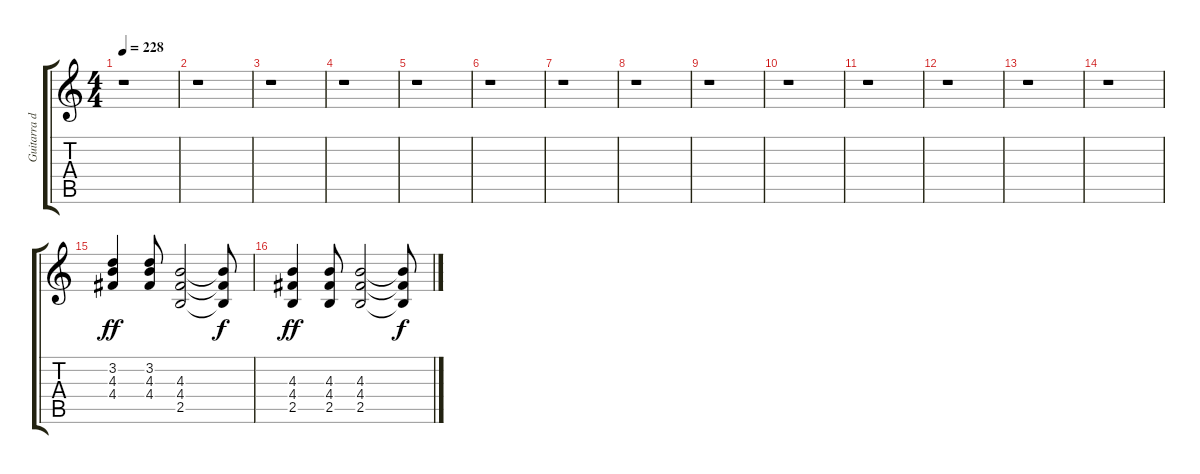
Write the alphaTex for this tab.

\track ("Guitarra de Apoyo" "Guitarra d") {instrument distortionguitar}
\staff {score tabs}
\tuning (E4 B3 G3 D3 A2 E2) {hide}
\ts (4 4)
\tempo 228
\clef g2
\ks c
r.1{dy ff} |
r.1 |
r.1 |
r.1 |
r.1 |
r.1 |
r.1 |
r.1 |
r.1 |
r.1 |
r.1 |
r.1 |
r.1 |
r.1 |
(3.2 4.3 4.4).4 (3.2 4.3 4.4).8 (4.3 4.4 2.5).2 (4.3{t} 4.4{t} 2.5{t}).8{dy f} |
(4.3 4.4 2.5).4{dy ff} (4.3 4.4 2.5).8 (4.3 4.4 2.5).2 (4.3{t} 4.4{t} 2.5{t}).8{dy f}
